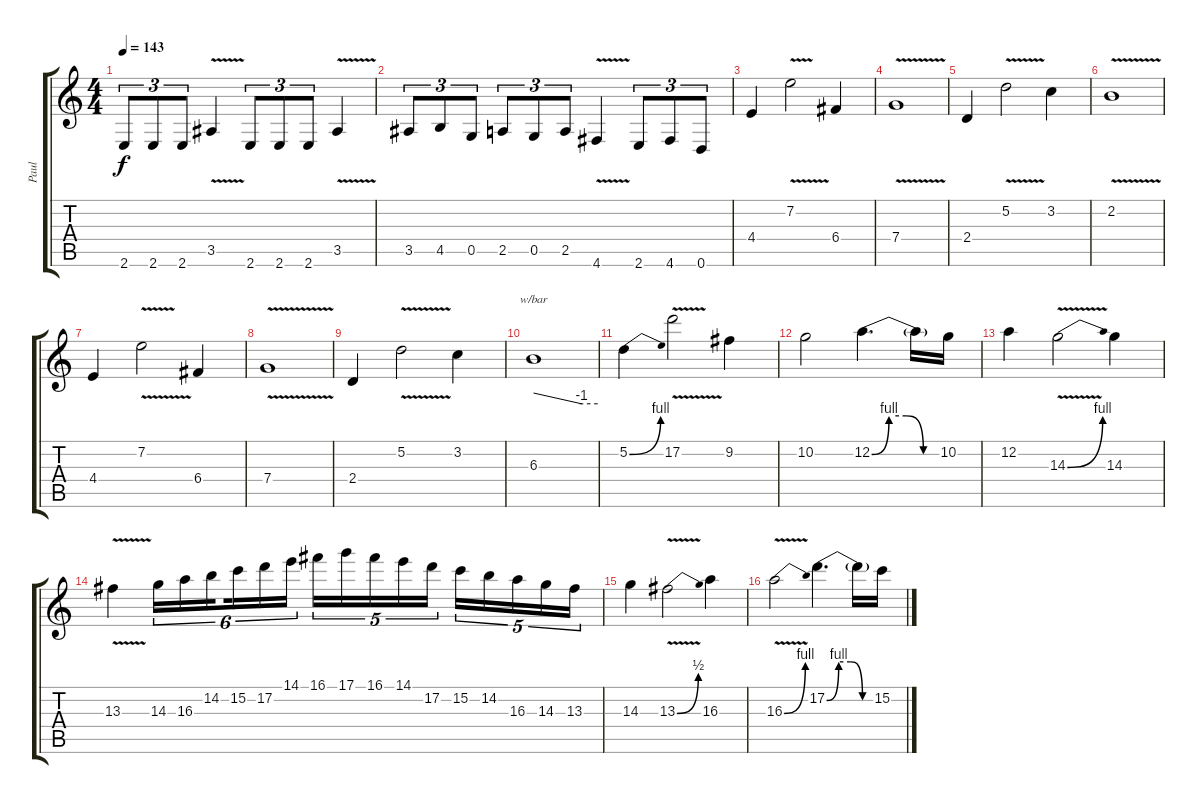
\track ("Paul" "Paul") {instrument distortionguitar}
\staff {score tabs}
\tuning (D4 A3 F3 C3 G2 D2) {hide}
\ts (4 4)
\tempo 143
\clef g2
\ks c
2.6.8{tu (3 2) dy f} 2.6.8{tu (3 2)} 2.6.8{tu (3 2)} 3.5{v}.4 2.6.8{tu (3 2)} 2.6.8{tu (3 2)} 2.6.8{tu (3 2)} 3.5{v}.4 |
3.5.8{tu (3 2)} 4.5.8{tu (3 2)} 0.5.8{tu (3 2)} 2.5.8{tu (3 2)} 0.5.8{tu (3 2)} 2.5.8{tu (3 2)} 4.6{v}.4 2.6.8{tu (3 2)} 4.6.8{tu (3 2)} 0.6.8{tu (3 2)} |
4.4.4 7.2{v}.2 6.4.4 |
7.4{v}.1 |
2.4.4 5.2{v}.2 3.2.4 |
2.2{v}.1 |
4.4.4 7.2{v}.2 6.4.4 |
7.4{v}.1 |
2.4.4 5.2{v}.2 3.2.4 |
6.3.1{tbe (custom default 0 0 45 -4 60 -4)} |
5.2{be (bend 0 0 60 4)}.4 17.2{v}.2 9.2.4 |
10.2.2 12.2{be (custom 0 0 15 4 30 4 45 0 60 0)}.4{d} 12.2{t}.16 10.2.16 |
12.2.4 14.3{be (bend 0 0 60 4) v}.2 14.3.4 |
13.3{v}.4 14.3.16{tu (6 4)} 16.3.16{tu (6 4)} 14.2.16{tu (6 4) beam splitsecondary} 15.2.16{tu (6 4)} 17.2.16{tu (6 4)} 14.1.16{tu (6 4)} 16.1.16{tu (5 4)} 17.1.16{tu (5 4)} 16.1.16{tu (5 4)} 14.1.16{tu (5 4)} 17.2.16{tu (5 4)} 15.2.16{tu (5 4)} 14.2.16{tu (5 4)} 16.3.16{tu (5 4)} 14.3.16{tu (5 4)} 13.3.16{tu (5 4)} |
14.3.4 13.3{be (bend 0 0 60 2) v}.2 16.3.4 |
16.3{be (bend 0 0 60 4) v}.2 17.2{be (custom 0 0 15 4 30 4 45 0 60 0)}.4{d} 17.2{t}.16 15.2.16
